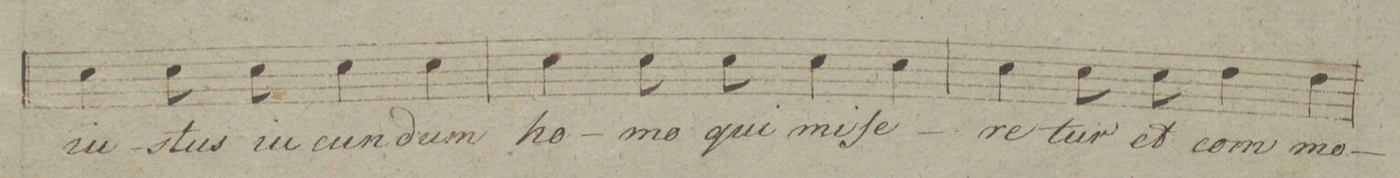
**kern	**text	**dynam
*I"Tenore.	*	*
*clefC4	*	*
*k[f#c#g#d#]	*	*
*met(c|)	*	*
*M2/2	*	*
4B\	iu-	.
8B\	-stus	.
8B\	iu-	.
4B\	-cun-	.
4B\	-dum	.
=36	=36	=36
4B\	ho-	.
8B\	-mo	.
8B\	qui	.
4B\	mi-	.
4B\	-ſe-	.
=37	=37	=37
4B\	-re-	.
8B\	-tur	.
8B\	et	.
4c#\	com-	.
4c#\	-mo-	.
=38	=38	=38
*-	*-	*-
